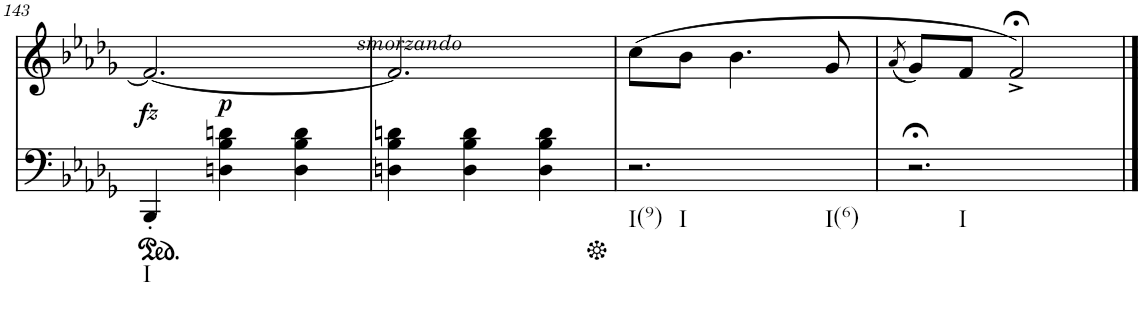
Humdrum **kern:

**kern	**dynam	**kern	**dynam
*part2	*part2	*part1	*part1
*staff2	*staff2	*staff1	*staff1
*I"piano	*	*I"piano	*
*I'Pno	*	*I'Pno	*
!!LO:PB:g=z
*clefF4	*	*clefG2	*
*k[b-e-a-d-g-]	*	*k[b-e-a-d-g-]	*
*M3/4	*	*M3/4	*
*ped	*	*	*
=143	=143	=143	=143
!LO:TX:b:t=I	!	!	!
!	!	!	!LO:DY:b
4BBB-'/	.	2.f/_	fz
!	!LO:DY:a	!	!
4Dn\ 4B-\ 4dn\	p	.	.
4D\ 4B-\ 4d\	.	.	.
=144	=144	=144	=144
!	!	!LO:TX:b:i:t=smorzando	!
4Dn\ 4B-\ 4dn\	.	2.f/]	.
4D\ 4B-\ 4d\	.	.	.
4D\ 4B-\ 4d\	.	.	.
=145	=145	=145	=145
*Xped	*	*	*
!LO:TX:b:t=I(9)	!	!	!
!LO:TX:b:t=I	!	!	!
!LO:TX:b:t=I(6)	!	!	!
2.r	.	(8cc\L	.
.	.	8b-\J	.
.	.	4.b-\	.
.	.	8g-/	.
=146	=146	=146	=146
.	.	(8qa-/	.
!LO:TX:b:t=I	!	!	!
2.r;<	.	8g-/L)	.
.	.	8f/J	.
.	.	2f;<^/)	.
==	==	==	==
*-	*-	*-	*-
